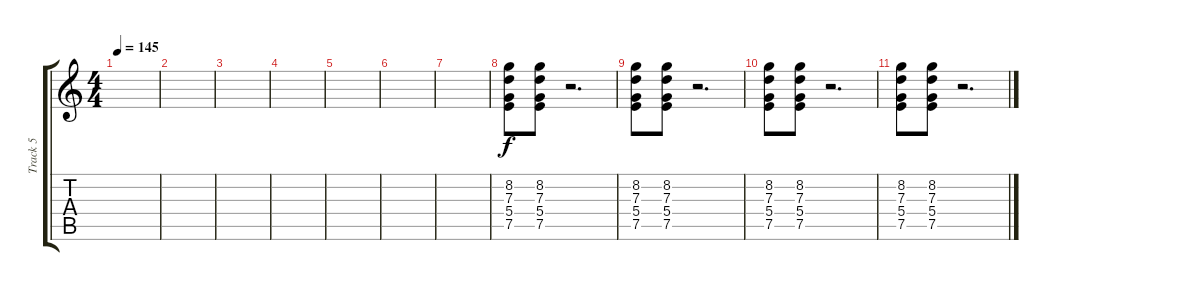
\track ("Track 5" "Track 5") {instrument electricguitarjazz}
\staff {score tabs}
\tuning (E4 B3 G3 D3 A2 D2) {hide}
\ts (4 4)
\tempo 145
\clef g2
\ks c
|
|
|
|
|
|
|
(8.2 7.3 5.4 7.5).8 (8.2 7.3 5.4 7.5).8 r.2{d} |
(8.2 7.3 5.4 7.5).8 (8.2 7.3 5.4 7.5).8 r.2{d} |
(8.2 7.3 5.4 7.5).8 (8.2 7.3 5.4 7.5).8 r.2{d} |
(8.2 7.3 5.4 7.5).8 (8.2 7.3 5.4 7.5).8 r.2{d}
